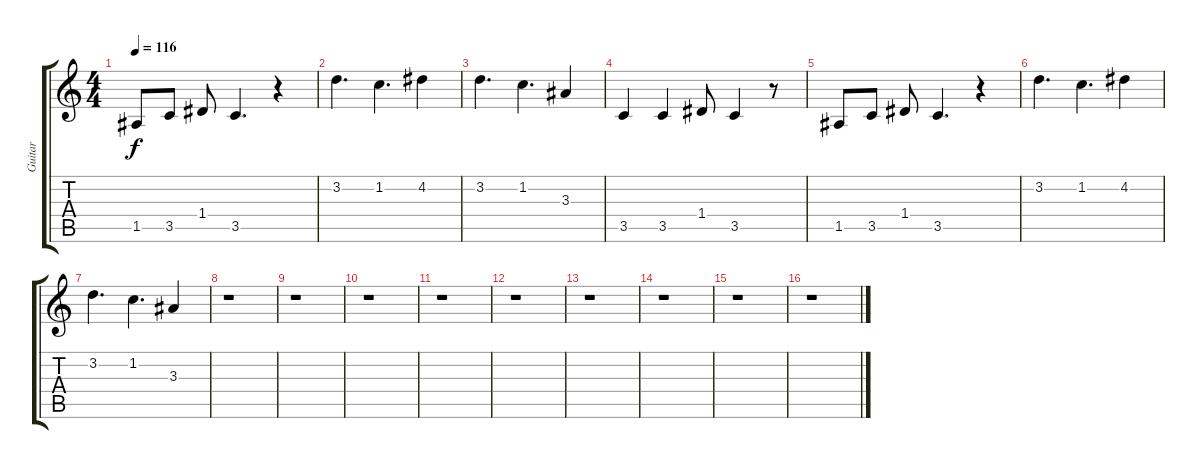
\track ("Guitar" "Guitar") {instrument overdrivenguitar}
\staff {score tabs}
\tuning (E4 B3 G3 D3 A2 E2) {hide}
\ts (4 4)
\tempo 116
\clef g2
\ks c
1.5.8{dy f} 3.5.8 1.4.8 3.5.4{d} r.4 |
3.2.4{d} 1.2.4{d} 4.2.4 |
3.2.4{d} 1.2.4{d} 3.3.4 |
3.5.4 3.5.4 1.4.8 3.5.4 r.8 |
1.5.8 3.5.8 1.4.8 3.5.4{d} r.4 |
3.2.4{d} 1.2.4{d} 4.2.4 |
3.2.4{d} 1.2.4{d} 3.3.4 |
r.1 |
r.1 |
r.1 |
r.1 |
r.1 |
r.1 |
r.1 |
r.1 |
r.1
